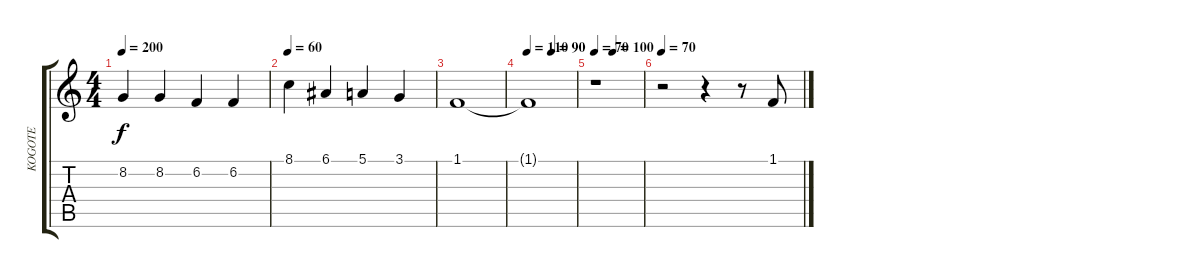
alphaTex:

\track ("KOGOTE" "KOGOTE") {instrument trumpet}
\staff {score tabs}
\tuning (E4 B3 G3 D3 A2 E2) {hide}
\ts (4 4)
\tempo 200
\clef g2
\ks c
8.2.4{dy f} 8.2.4 6.2.4 6.2.4 |
\tempo 60
8.1.4 6.1.4 5.1.4 3.1.4 |
1.1.1 |
\tempo 110
\tempo (90 0.5)
1.1{t}.1 |
\tempo 70
\tempo (100 0.375)
r.1 |
\tempo 70
r.2 r.4 r.8 1.1.8
